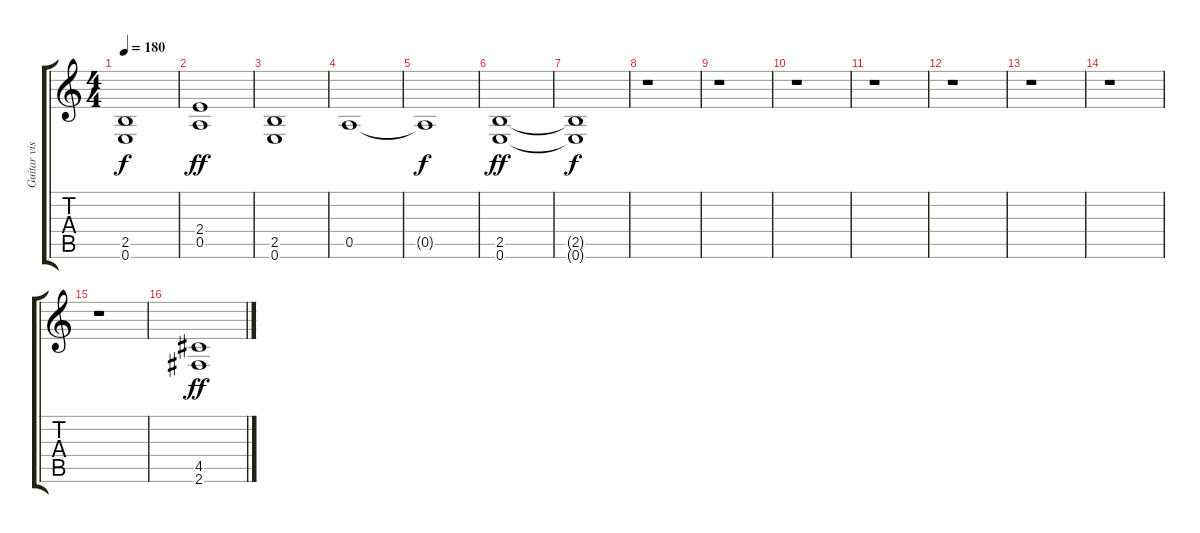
\track ("Guitar vis" "Guitar vis") {instrument overdrivenguitar}
\staff {score tabs}
\tuning (E4 B3 G3 D3 A2 E2) {hide}
\ts (4 4)
\tempo 180
\clef g2
\ks c
(2.5{t} 0.6{t}).1{dy f} |
(2.4 0.5).1{dy ff} |
(2.5 0.6).1 |
0.5.1 |
0.5{t}.1{dy f} |
(2.5 0.6).1{dy ff} |
(2.5{t} 0.6{t}).1{dy f} |
r.1 |
r.1 |
r.1 |
r.1 |
r.1 |
r.1 |
r.1 |
r.1 |
(4.5 2.6).1{dy ff}
